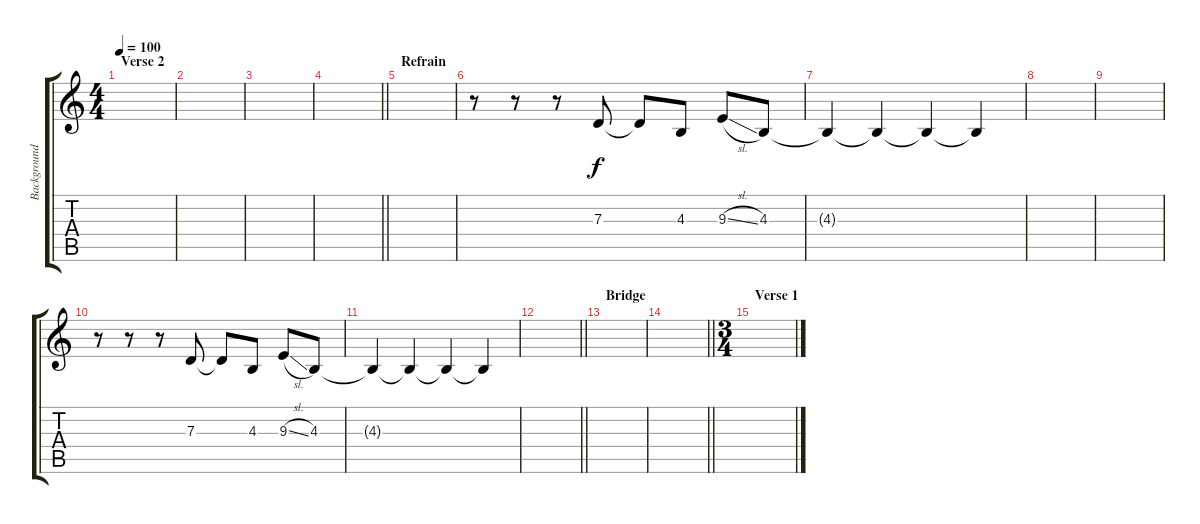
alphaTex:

\track ("Background Vocals" "Background") {instrument violin}
\staff {score tabs}
\tuning (E4 B3 G3 D3 A2 E2) {hide}
\ts (4 4)
\section ("" "Verse 2")
\tempo 100
\clef g2
\ks c
|
|
|
\barLineRight lightlight
|
\section ("" "Refrain")
|
r.8 r.8 r.8 7.3.8 7.3{t}.8 4.3.8 9.3{sl}.8 4.3.8 |
4.3{t}.4 4.3{t}.4 4.3{t}.4 4.3{t}.4 |
|
|
r.8 r.8 r.8 7.3.8 7.3{t}.8 4.3.8 9.3{sl}.8 4.3.8 |
4.3{t}.4 4.3{t}.4 4.3{t}.4 4.3{t}.4 |
\barLineRight lightlight
|
\section ("" "Bridge")
|
\barLineRight lightlight
|
\ts (3 4)
\section ("" "Verse 1")
